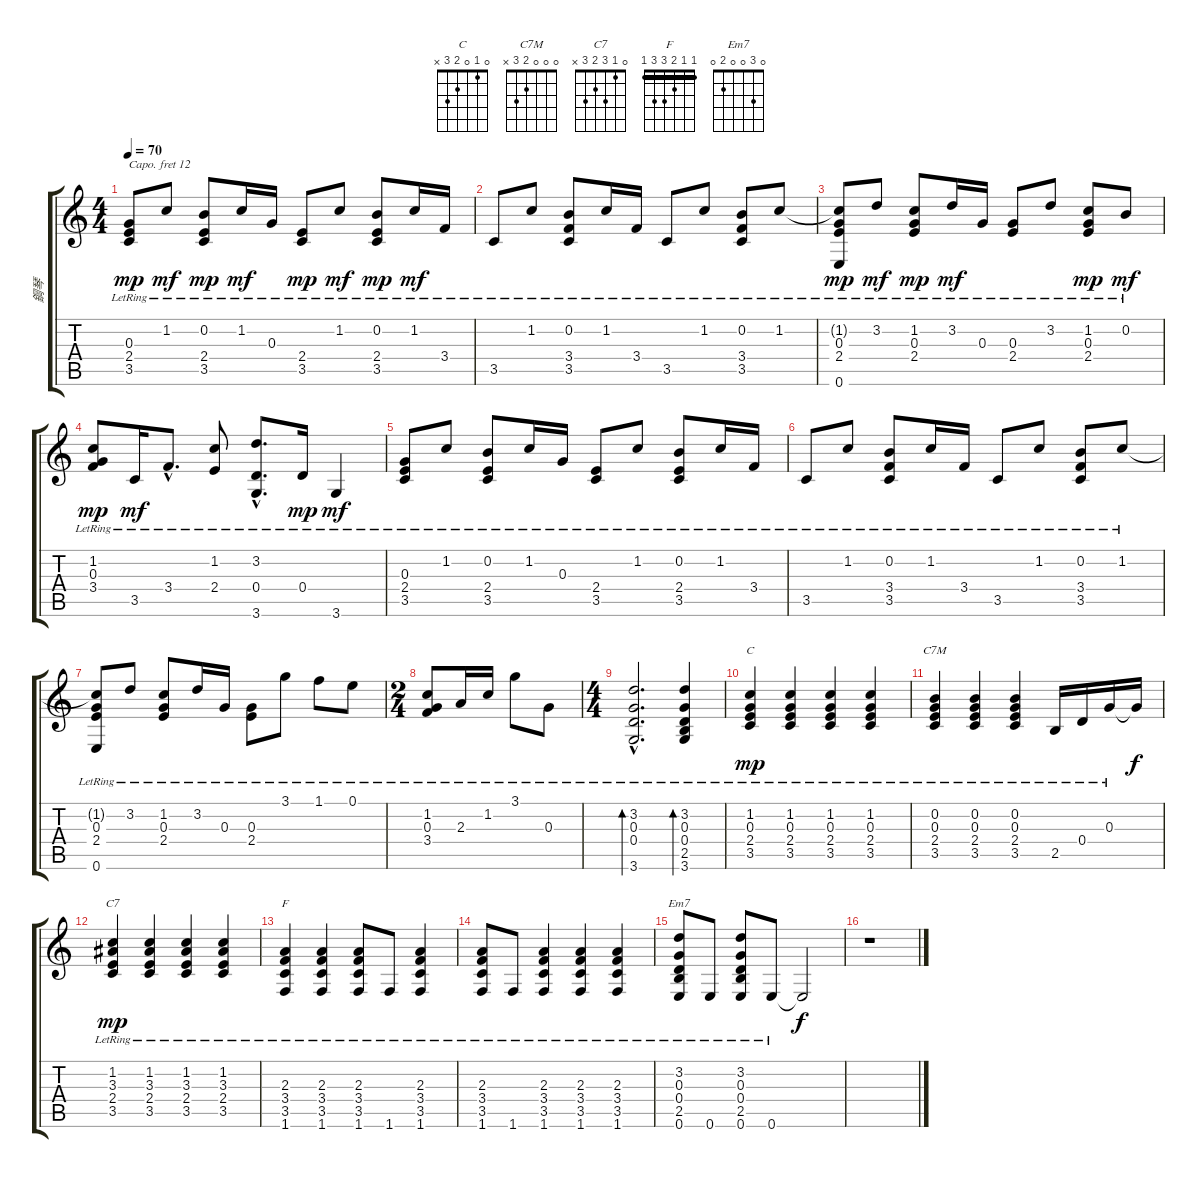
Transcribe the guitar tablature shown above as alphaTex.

\track ("鋼琴" "鋼琴") {instrument acousticgrandpiano}
\staff {score tabs}
\capo 12
\tuning (E4 B3 G3 D3 A2 E2) {hide}
\chord ("C" 0 1 0 2 3 x)
\chord ("C7M" 0 0 0 2 3 x)
\chord ("C7" 0 1 3 2 3 x)
\chord ("F" 1 1 2 3 3 1) {barre 1}
\chord ("Em7" 0 3 0 0 2 0)
\ts (4 4)
\tempo 70
\clef g2
\ks c
(0.3{lr} 2.4{lr} 3.5{lr}).8{dy mp instrument acousticgrandpiano} 1.2{lr}.8{dy mf} (0.2{lr} 2.4{lr} 3.5{lr}).8{dy mp} 1.2{lr}.16{dy mf} 0.3{lr}.16 (2.4{lr} 3.5{lr}).8{dy mp} 1.2{lr}.8{dy mf} (0.2{lr} 2.4{lr} 3.5{lr}).8{dy mp} 1.2{lr}.16{dy mf} 3.4{lr}.16 |
3.5{lr}.8 1.2{lr}.8 (0.2{lr} 3.4{lr} 3.5{lr}).8 1.2{lr}.16 3.4{lr}.16 3.5{lr}.8 1.2{lr}.8 (0.2{lr} 3.4{lr} 3.5{lr}).8 1.2{lr}.8 |
(1.2{t} 0.3{lr} 2.4{lr} 0.6{lr}).8{dy mp} 3.2{lr}.8{dy mf} (1.2{lr} 0.3{lr} 2.4{lr}).8{dy mp} 3.2{lr}.16{dy mf} 0.3{lr}.16 (0.3{lr} 2.4{lr}).8 3.2{lr}.8 (1.2{lr} 0.3{lr} 2.4{lr}).8{dy mp} 0.2{lr}.8{dy mf} |
(1.2{lr} 0.3{lr} 3.4{lr}).8{dy mp} 3.5{lr}.16{dy mf} 3.4{hac lr}.8{d} (1.2{lr} 2.4{lr}).8 (3.2{hac lr} 0.4{hac lr} 3.6{hac lr}).8{d} 0.4{lr}.16{dy mp} 3.6{lr}.4{dy mf} |
(0.3{lr} 2.4{lr} 3.5{lr}).8 1.2{lr}.8 (0.2{lr} 2.4{lr} 3.5{lr}).8 1.2{lr}.16 0.3{lr}.16 (2.4{lr} 3.5{lr}).8 1.2{lr}.8 (0.2{lr} 2.4{lr} 3.5{lr}).8 1.2{lr}.16 3.4{lr}.16 |
3.5{lr}.8 1.2{lr}.8 (0.2{lr} 3.4{lr} 3.5{lr}).8 1.2{lr}.16 3.4{lr}.16 3.5{lr}.8 1.2{lr}.8 (0.2{lr} 3.4{lr} 3.5{lr}).8 1.2{lr}.8 |
(1.2{t} 0.3{lr} 2.4{lr} 0.6{lr}).8 3.2{lr}.8 (1.2{lr} 0.3{lr} 2.4{lr}).8 3.2{lr}.16 0.3{lr}.16 (0.3{lr} 2.4{lr}).8 3.1{lr}.8 1.1{lr}.8 0.1{lr}.8 |
\ts (2 4)
(1.2{lr} 0.3{lr} 3.4{lr}).8 2.3{lr}.16 1.2{lr}.16 3.1{lr}.8 0.3{lr}.8 |
\ts (4 4)
(3.2{hac lr} 0.3{hac lr} 0.4{hac lr} 3.6{hac lr}).2{d bd 240} (3.2{lr} 0.3{lr} 0.4{lr} 2.5{lr} 3.6{lr}).4{bd 30} |
(1.2{lr} 0.3{lr} 2.4{lr} 3.5{lr}).4{ch "C" dy mp} (1.2{lr} 0.3{lr} 2.4{lr} 3.5{lr}).4 (1.2{lr} 0.3{lr} 2.4{lr} 3.5{lr}).4 (1.2{lr} 0.3{lr} 2.4{lr} 3.5{lr}).4 |
(0.2{lr} 0.3{lr} 2.4{lr} 3.5{lr}).4{ch "C7M"} (0.2{lr} 0.3{lr} 2.4{lr} 3.5{lr}).4 (0.2{lr} 0.3{lr} 2.4{lr} 3.5{lr}).4 2.5{lr}.16 0.4{lr}.16 0.3{lr}.16 0.3{t}.16{dy f} |
(1.2{lr} 3.3{lr} 2.4{lr} 3.5{lr}).4{ch "C7" dy mp} (1.2{lr} 3.3{lr} 2.4{lr} 3.5{lr}).4 (1.2{lr} 3.3{lr} 2.4{lr} 3.5{lr}).4 (1.2{lr} 3.3{lr} 2.4{lr} 3.5{lr}).4 |
(2.3{lr} 3.4{lr} 3.5{lr} 1.6{lr}).4{ch "F"} (2.3{lr} 3.4{lr} 3.5{lr} 1.6{lr}).4 (2.3{lr} 3.4{lr} 3.5{lr} 1.6{lr}).8 1.6{lr}.8 (2.3{lr} 3.4{lr} 3.5{lr} 1.6{lr}).4 |
(2.3{lr} 3.4{lr} 3.5{lr} 1.6{lr}).8 1.6{lr}.8 (2.3{lr} 3.4{lr} 3.5{lr} 1.6{lr}).4 (2.3{lr} 3.4{lr} 3.5{lr} 1.6{lr}).4 (2.3{lr} 3.4{lr} 3.5{lr} 1.6{lr}).4 |
(3.2{lr} 0.3{lr} 0.4{lr} 2.5{lr} 0.6{lr}).8{ch "Em7"} 0.6{lr}.8 (3.2{lr} 0.3{lr} 0.4{lr} 2.5{lr} 0.6{lr}).8 0.6{lr}.8 0.6{t}.2{dy f} |
r.1
